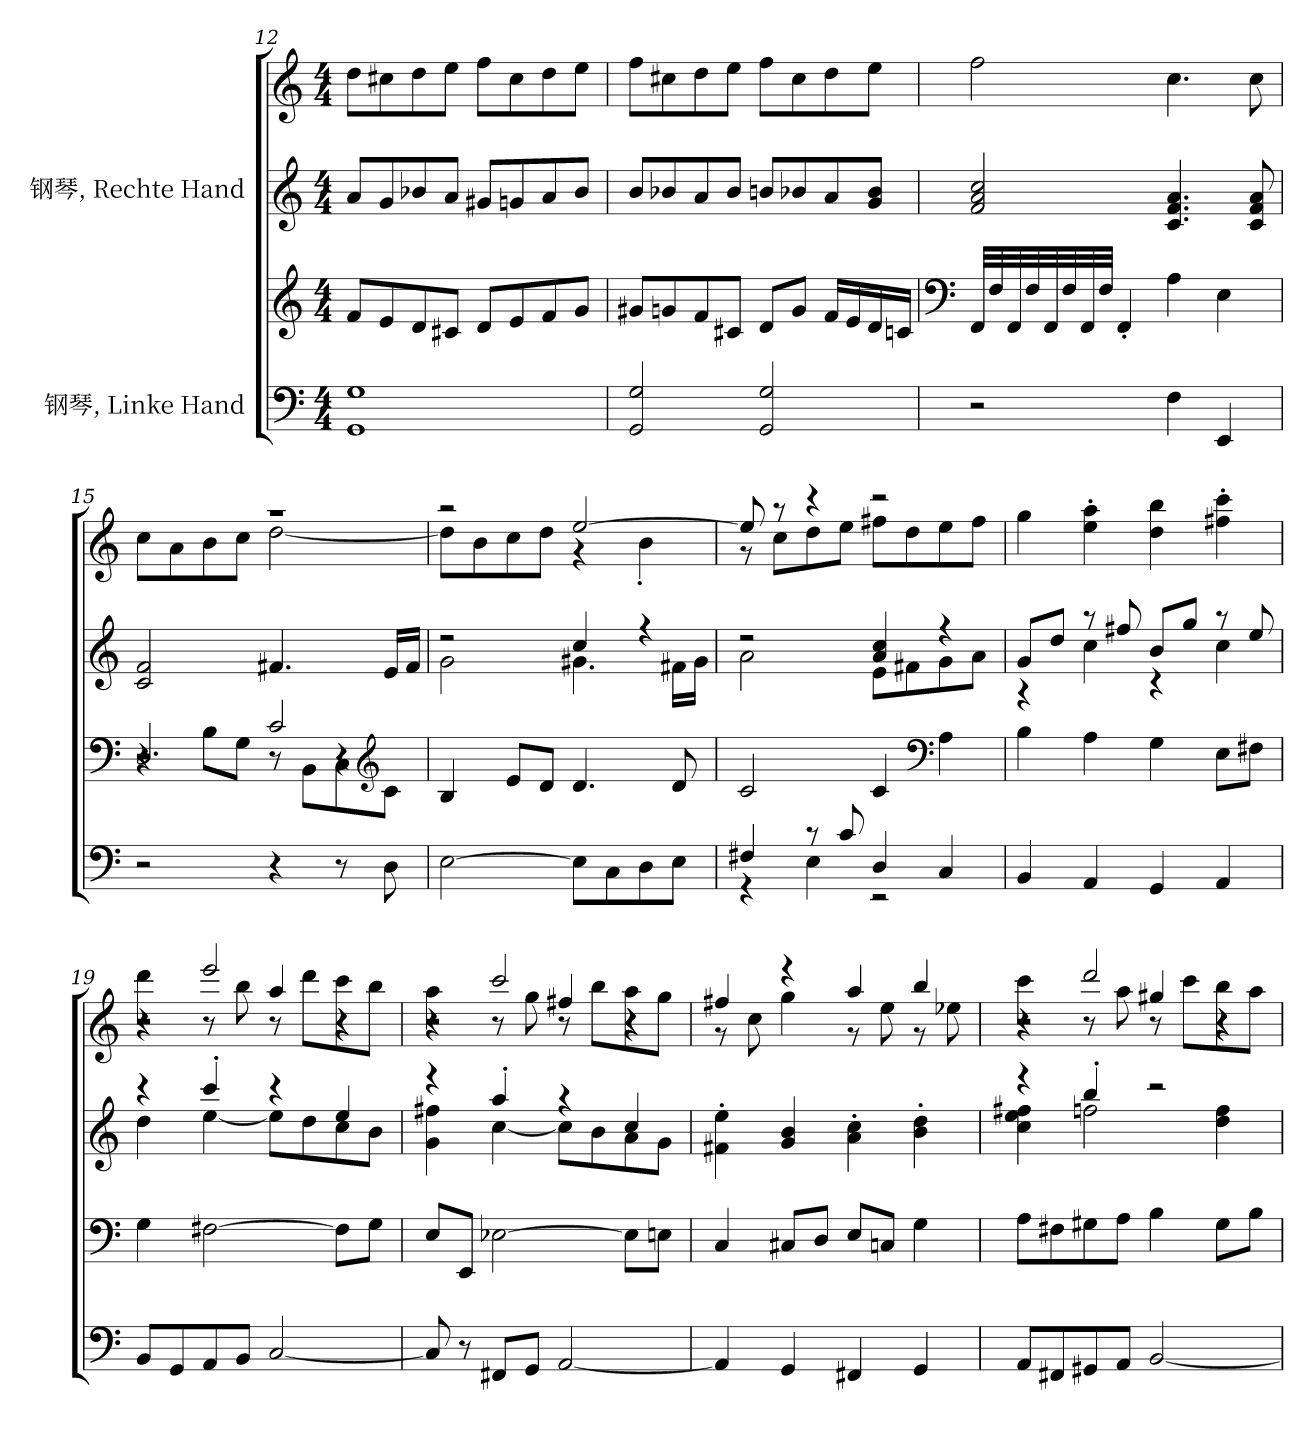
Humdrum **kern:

**kern	**kern	**kern	**kern
*part2	*part2	*part1	*part1
*staff4	*staff3	*staff2	*staff1
*I"钢琴, Linke Hand	*	*I"钢琴, Rechte Hand	*
!!LO:PB:g=z
*clefF4	*clefG2	*clefG2	*clefG2
*k[]	*k[]	*k[]	*k[]
*M4/4	*M4/4	*M4/4	*M4/4
=12	=12	=12	=12
1GG 1G	8f/L	8a/L	8dd\L
.	8e/	8g/	8cc#X\
.	8d/	8b-X/	8dd\
.	8c#X/J	8a/J	8ee\J
.	8d/L	8g#X/L	8ff\L
.	8e/	8gn/	8cc#\
.	8f/	8a/	8dd\
.	8g/J	8b-/J	8ee\J
=13	=13	=13	=13
2GG/ 2G/	8g#X/L	8b/L	8ff\L
.	8gn/	8b-X/	8cc#X\
.	8f/	8a/	8dd\
.	8c#X/J	8b-/J	8ee\J
2GG/ 2G/	8d/L	8bn/L	8ff\L
.	8g/J	8b-X/	8cc#\
.	16f/LL	8a/	8dd\
.	16e/	.	.
.	16d/	8g/ 8b-/J	8ee\J
.	16cn/JJ	.	.
=14	=14	=14	=14
*	*clefF4	*	*
2r	32FF/LLL	2f/ 2a/ 2cc/	2ff\
.	32F/	.	.
.	32FF/	.	.
.	32F/	.	.
.	32FF/	.	.
.	32F/	.	.
.	32FF/	.	.
.	32F/JJJ	.	.
.	4FF'/	.	.
4F\	4A\	4.c/ 4.f/ 4.a/	4.cc\
4EE/	4E\	.	.
.	.	8c/ 8f/ 8a/	8cc\
!!LO:LB:g=z
=15	=15	=15	=15
*	*^	*	*^
*	*	*^	*	*	*
2r	2r	4r	2.D/	2c/ 2f/	1r	8cc\L
.	.	.	.	.	.	8a\
.	.	8B\L	.	.	.	8b\
.	.	8G\J	.	.	.	8cc\J
4r	2c/	8r	.	4.f#X/	.	[2dd\
.	.	8BB\L	.	.	.	.
8r	.	8C\	4r	.	.	.
*	*clefG2	*	*	*	*	*
8D\	.	8c\J	.	16e/LL	.	.
.	.	.	.	16f#/JJ	.	.
*	*v	*v	*v	*	*	*
=16	=16	=16	=16	=16
*	*	*^	*	*
[2E\	4B/	2r	2g\	2r	8dd\L]
.	.	.	.	.	8b\
.	8e/L	.	.	.	8cc\
.	8d/J	.	.	.	8dd\J
8E\L]	4.d/	4cc/	4.g#X\	[2ee/	4r
8C\	.	.	.	.	.
8D\	.	4r	.	.	4b'\
8E\J	8d/	.	16f#X\LL	.	.
.	.	.	16g#\JJ	.	.
=17	=17	=17	=17	=17	=17
*^	*	*	*	*	*
4F#X/	4r	2c/	2r	2a\	8ee/]	8r
.	.	.	.	.	8r	8cc\L
8r	4E\	.	.	.	4r	8dd\
8c/	.	.	.	.	.	8ee\J
4D/	2r	4c/	4a/ 4cc/	8e\L	2r	8ff#X\L
.	.	.	.	8f#X\	.	8dd\
*	*	*clefF4	*	*	*	*
4C/	.	4A\	4r	8g\	.	8ee\
.	.	.	.	8a\J	.	8ff#\J
*v	*v	*	*	*	*v	*v
!!LO:LB:g=z
=18	=18	=18	=18	=18
4BB/	4B\	8g/L	4r	4gg\
.	.	8dd/J	.	.
4AA/	4A\	8r	4cc\	4ee\' 4aa\'
.	.	8ff#X/	.	.
4GG/	4G\	8b/L	4r	4dd\ 4bb\
.	.	8gg/J	.	.
4AA/	8E\L	8r	4cc\	4ff#X\' 4ccc\'
.	8F#X\J	8ee/	.	.
=19	=19	=19	=19	=19
*	*	*	*	*^
*	*	*	*	*	*^
8BB/L	4G\	4r	4dd\	4r	4ddd\	2r
8GG/	.	.	.	.	.	.
8AA/	[2F#X\	4ccc'/	[4ee\	2eee/	8r	.
8BB/J	.	.	.	.	8bb\	.
[2C/	.	4r	8ee\L]	.	8r	4aa/
.	.	.	8dd\	.	8ddd\L	.
.	8F#\L]	4ee/	8cc\	4r	8ccc\	4r
.	8G\J	.	8b\J	.	8bb\J	.
=20	=20	=20	=20	=20	=20	=20
8C/]	8E/L	4r	4g\ 4ff#X\	4r	4aa\	2r
8r	8EE/J	.	.	.	.	.
8FF#X/L	[2E-X\	4aa'/	[4cc\	2ccc/	8r	.
8GG/J	.	.	.	.	8gg\	.
[2AA/	.	4r	8cc\L]	.	8r	4ff#X/
.	.	.	8b\	.	8bb\L	.
.	8E-\L]	4cc/	8a\	4r	8aa\	4r
.	8En\J	.	8g\J	.	8gg\J	.
*	*	*v	*v	*	*	*
*	*	*	*	*v	*v
!!LO:PB:g=z
=21	=21	=21	=21	=21
4AA/]	4C/	4f#X\' 4ee\'	4ff#X/	8r
.	.	.	.	8cc\
4GG/	8C#X/L	4g/ 4b/	4r	4gg\
.	8D/J	.	.	.
4FF#X/	8E/L	4a\' 4cc\'	4aa/	8r
.	8Cn/J	.	.	8ee\
4GG/	4G\	4b\' 4dd\'	4bb/	8r
.	.	.	.	8ee-X\
=22	=22	=22	=22	=22
*	*	*^	*	*^
8AA/L	8A\L	4r	4cc\ 4ee\ 4ff#X\	4r	4ccc\	2r
8FF#X/	8F#X\	.	.	.	.	.
8GG#X/	8G#X\	4bb'/	2ffn\	2ddd/	8r	.
8AA/J	8A\J	.	.	.	8aa\	.
[2BB/	4B\	2r	.	.	8r	4gg#X/
.	.	.	.	.	8ccc\L	.
.	8G#\L	.	4dd\ 4ff\	4r	8bb\	4r
.	8B\J	.	.	.	8aa\J	.
*	*	*v	*v	*	*	*
*	*	*	*v	*v	*v
=	=	=	=
*-	*-	*-	*-
